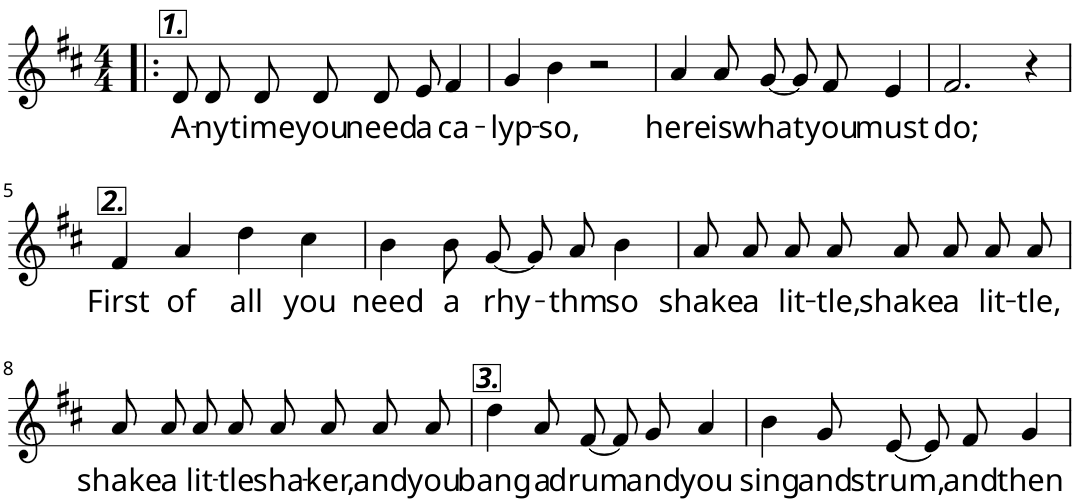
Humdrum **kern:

**kern	**text
*part1	*part1
*staff1	*staff1
*I"Voice	*
*I'Vo.	*
*clefG2	*
*k[f#c#]	*
*M4/4	*
=1!|:	=1!|:
!LO:TX:a:Bi:t=1.	!
!	!LO:LY:b
8d/L	A-
!	!LO:LY:b
8d/J	-ny
!	!LO:LY:b
8d/L	time
!	!LO:LY:b
8d/J	you
!	!LO:LY:b
8d/L	need
!	!LO:LY:b
8e/J	a
!	!LO:LY:b
4f#/	ca-
=2	=2
!	!LO:LY:b
4g/	-lyp-
!	!LO:LY:b
4b\	-so,
2r	.
=3	=3
!	!LO:LY:b
4a/	here
!	!LO:LY:b
8a/L	is
!	!LO:LY:b
[8g/J	what
8g/L]	.
!	!LO:LY:b
8f#/J	you
!	!LO:LY:b
4e/	must
=4	=4
!	!LO:LY:b
2.f#/	do;
4r	.
!!LO:LB:g=z
=5	=5
!LO:TX:a:Bi:t=2.	!
!	!LO:LY:b
4f#/	First
!	!LO:LY:b
4a/	of
!	!LO:LY:b
4dd\	all
!	!LO:LY:b
4cc#\	you
=6	=6
!	!LO:LY:b
4b\	need
!	!LO:LY:b
8b/L	a
!	!LO:LY:b
[8g/J	rhy-
8g/L]	.
!	!LO:LY:b
8a/J	-thm
!	!LO:LY:b
4b\	so
=7	=7
!	!LO:LY:b
8a/L	shake
!	!LO:LY:b
8a/J	a
!	!LO:LY:b
8a/L	lit-
!	!LO:LY:b
8a/J	-tle,
!	!LO:LY:b
8a/L	shake
!	!LO:LY:b
8a/J	a
!	!LO:LY:b
8a/L	lit-
!	!LO:LY:b
8a/J	-tle,
!!LO:LB:g=z
=8	=8
!	!LO:LY:b
8a/L	shake
!	!LO:LY:b
8a/J	a
!	!LO:LY:b
8a/L	lit-
!	!LO:LY:b
8a/J	-tle
!	!LO:LY:b
8a/L	sha-
!	!LO:LY:b
8a/J	-ker,
!	!LO:LY:b
8a/L	and
!	!LO:LY:b
8a/J	you
=9	=9
!LO:TX:a:Bi:t=3.	!
!	!LO:LY:b
4dd\	bang
!	!LO:LY:b
8a/L	a
!	!LO:LY:b
[8f#/J	drum
8f#/L]	.
!	!LO:LY:b
8g/J	and
!	!LO:LY:b
4a/	you
=10	=10
!	!LO:LY:b
4b\	sing
!	!LO:LY:b
8g/L	and
!	!LO:LY:b
[8e/J	strum,
8e/L]	.
!	!LO:LY:b
8f#/J	and
!	!LO:LY:b
4g/	then
=	=
*-	*-
